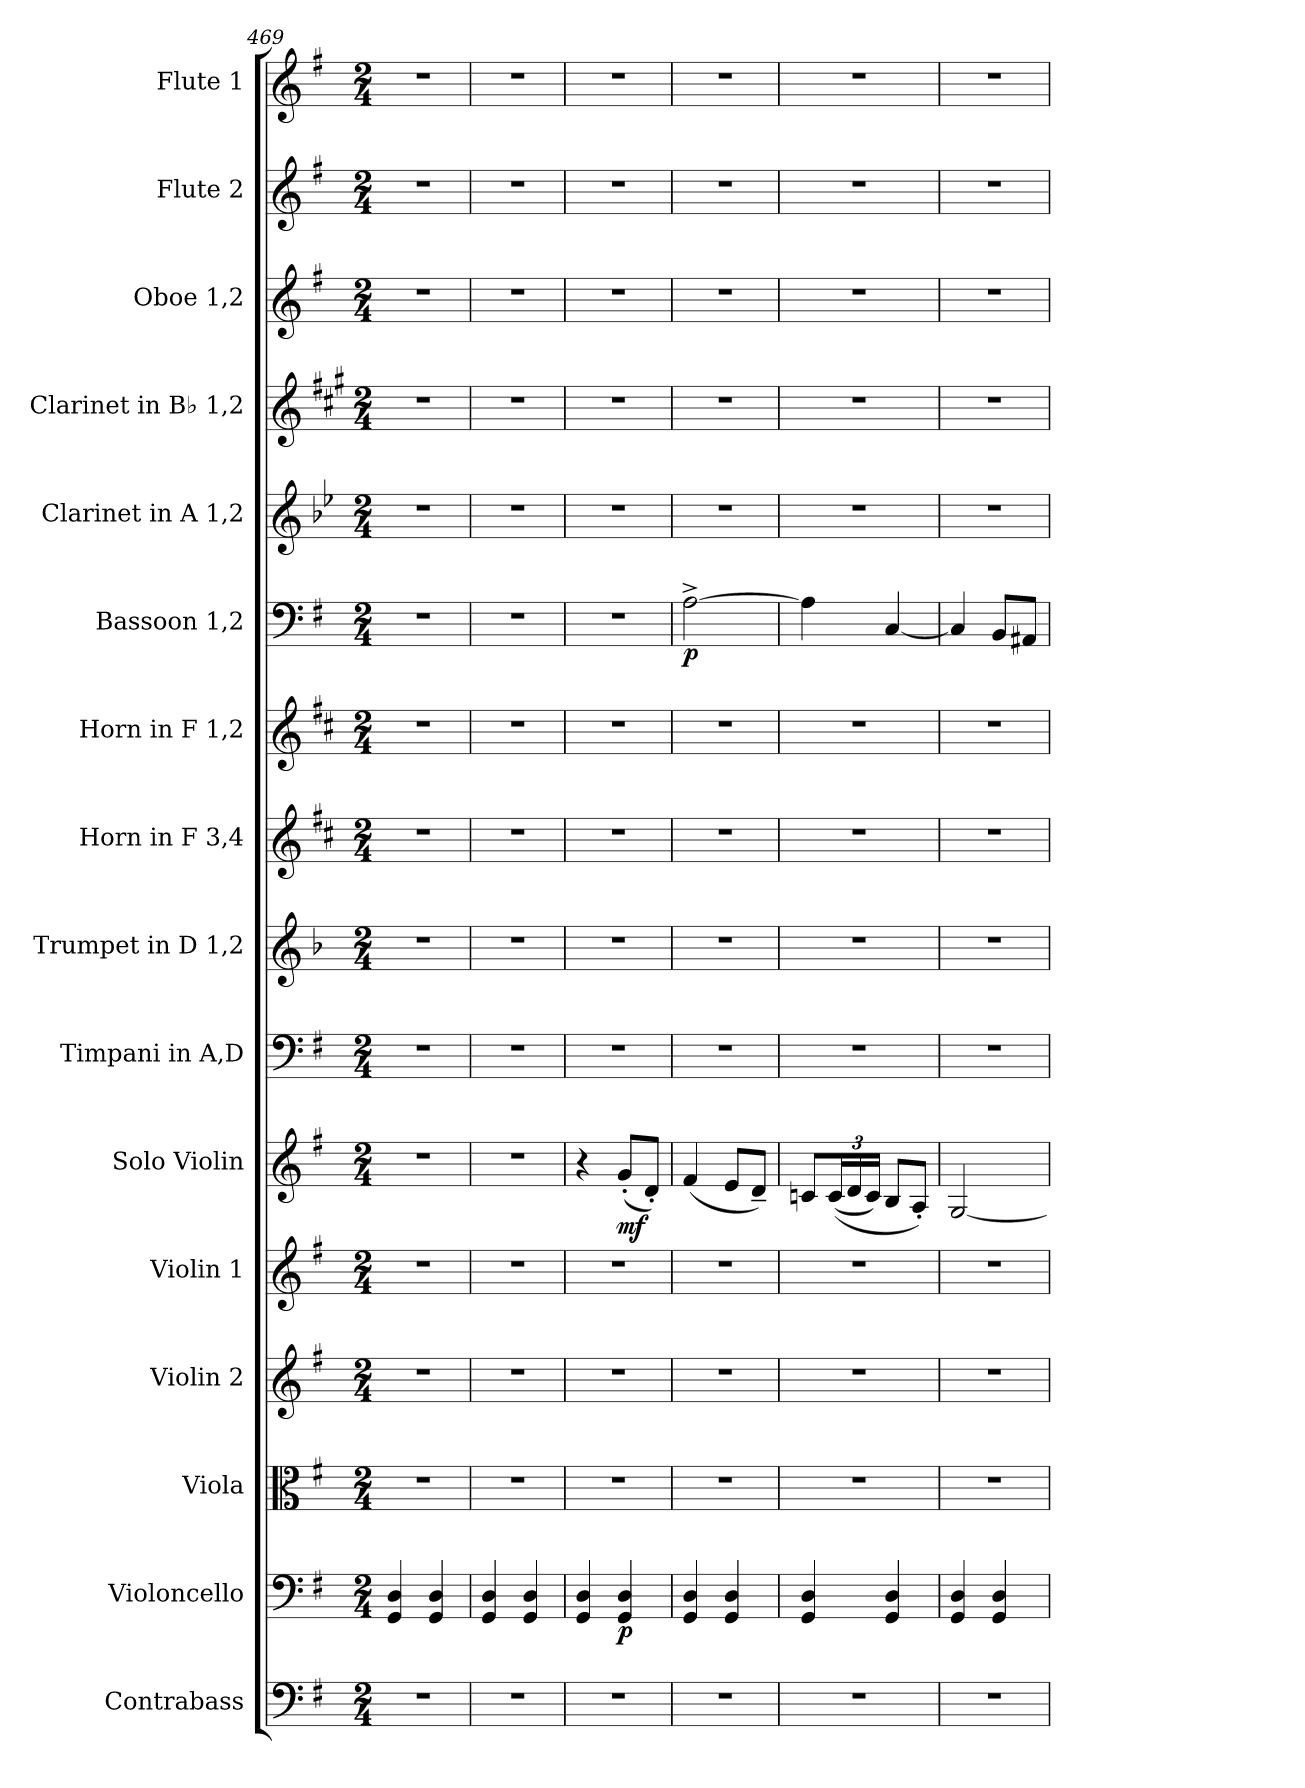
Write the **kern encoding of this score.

**kern	**kern	**dynam	**kern	**kern	**kern	**kern	**dynam	**kern	**kern	**kern	**kern	**kern	**dynam	**kern	**kern	**kern	**kern	**kern
*part16	*part15	*part15	*part14	*part13	*part12	*part11	*part11	*part10	*part9	*part8	*part7	*part6	*part6	*part5	*part4	*part3	*part2	*part1
*staff16	*staff15	*staff15	*staff14	*staff13	*staff12	*staff11	*staff11	*staff10	*staff9	*staff8	*staff7	*staff6	*staff6	*staff5	*staff4	*staff3	*staff2	*staff1
*I"Contrabass	*I"Violoncello	*	*I"Viola	*I"Violin 2	*I"Violin 1	*I"Solo Violin	*	*I"Timpani in A,D	*I"Trumpet in D 1,2	*I"Horn in F 3,4	*I"Horn in F 1,2	*I"Bassoon 1,2	*	*I"Clarinet in A 1,2	*I"Clarinet in B♭ 1,2	*I"Oboe 1,2	*I"Flute 2	*I"Flute 1
*I'Cb.	*I'Vc.	*	*I'Vla.	*I'Vln. 2	*I'Vln. 1	*I'Solo Vln.	*	*I'Timp. in A,D	*I'Tpt. in D 1,2	*I'Hn. in F 3,4	*I'Hn. in F 1,2	*I'Bsn. 1,2	*	*I'Cl. in A 1,2	*I'Cl. in B♭ 1,2	*I'Ob. 1,2	*I'Fl. 2	*I'Fl. 1
*clefF4	*clefF4	*	*clefC3	*clefG2	*clefG2	*clefG2	*	*clefF4	*clefG2	*clefG2	*clefG2	*clefF4	*	*clefG2	*clefG2	*clefG2	*clefG2	*clefG2
*ITrd7c12	*	*	*	*	*	*	*	*	*ITrd-1c-2	*ITrd4c7	*ITrd4c7	*	*	*ITrd2c3	*ITrd1c2	*	*	*
*k[f#]	*k[f#]	*	*k[f#]	*k[f#]	*k[f#]	*k[f#]	*	*k[f#]	*k[f#]	*k[f#]	*k[f#]	*k[f#]	*	*k[f#]	*k[f#]	*k[f#]	*k[f#]	*k[f#]
*M2/4	*M2/4	*	*M2/4	*M2/4	*M2/4	*M2/4	*	*M2/4	*M2/4	*M2/4	*M2/4	*M2/4	*	*M2/4	*M2/4	*M2/4	*M2/4	*M2/4
=469	=469	=469	=469	=469	=469	=469	=469	=469	=469	=469	=469	=469	=469	=469	=469	=469	=469	=469
2r	4GG/ 4D/	.	2r	2r	2r	2r	.	2r	2r	2r	2r	2r	.	2r	2r	2r	2r	2r
.	4GG/ 4D/	.	.	.	.	.	.	.	.	.	.	.	.	.	.	.	.	.
=470	=470	=470	=470	=470	=470	=470	=470	=470	=470	=470	=470	=470	=470	=470	=470	=470	=470	=470
2r	4GG/ 4D/	.	2r	2r	2r	2r	.	2r	2r	2r	2r	2r	.	2r	2r	2r	2r	2r
.	4GG/ 4D/	.	.	.	.	.	.	.	.	.	.	.	.	.	.	.	.	.
=471	=471	=471	=471	=471	=471	=471	=471	=471	=471	=471	=471	=471	=471	=471	=471	=471	=471	=471
2r	4GG/ 4D/	.	2r	2r	2r	4r	.	2r	2r	2r	2r	2r	.	2r	2r	2r	2r	2r
!	!	!LO:DY:b	!	!	!	!	!LO:DY:b	!	!	!	!	!	!	!	!	!	!	!
.	4GG/ 4D/	p	.	.	.	(<8g'/L	mf	.	.	.	.	.	.	.	.	.	.	.
.	.	.	.	.	.	8d'/J)	.	.	.	.	.	.	.	.	.	.	.	.
=472	=472	=472	=472	=472	=472	=472	=472	=472	=472	=472	=472	=472	=472	=472	=472	=472	=472	=472
!	!	!	!	!	!	!	!	!	!	!	!	!	!LO:DY:b	!	!	!	!	!
2r	4GG/ 4D/	.	2r	2r	2r	(<4f#/	.	2r	2r	2r	2r	[2A^\	p	2r	2r	2r	2r	2r
.	4GG/ 4D/	.	.	.	.	8e/L	.	.	.	.	.	.	.	.	.	.	.	.
.	.	.	.	.	.	8d~/J)	.	.	.	.	.	.	.	.	.	.	.	.
=473	=473	=473	=473	=473	=473	=473	=473	=473	=473	=473	=473	=473	=473	=473	=473	=473	=473	=473
2r	4GG/ 4D/	.	2r	2r	2r	8cn/L	.	2r	2r	2r	2r	4A\]	.	2r	2r	2r	2r	2r
*	*	*	*	*	*	*Xbrackettup	*	*	*	*	*	*	*	*	*	*	*	*
.	.	.	.	.	.	(<(<24c/L	.	.	.	.	.	.	.	.	.	.	.	.
.	.	.	.	.	.	24d/	.	.	.	.	.	.	.	.	.	.	.	.
.	.	.	.	.	.	24c/JJ)	.	.	.	.	.	.	.	.	.	.	.	.
.	4GG/ 4D/	.	.	.	.	8B/L	.	.	.	.	.	[4C/	.	.	.	.	.	.
.	.	.	.	.	.	8A'/J)	.	.	.	.	.	.	.	.	.	.	.	.
=474	=474	=474	=474	=474	=474	=474	=474	=474	=474	=474	=474	=474	=474	=474	=474	=474	=474	=474
2r	4GG/ 4D/	.	2r	2r	2r	[2G/	.	2r	2r	2r	2r	4C/]	.	2r	2r	2r	2r	2r
.	4GG/ 4D/	.	.	.	.	.	.	.	.	.	.	8BB/L	.	.	.	.	.	.
.	.	.	.	.	.	.	.	.	.	.	.	8AA#X/J	.	.	.	.	.	.
=	=	=	=	=	=	=	=	=	=	=	=	=	=	=	=	=	=	=
*-	*-	*-	*-	*-	*-	*-	*-	*-	*-	*-	*-	*-	*-	*-	*-	*-	*-	*-
